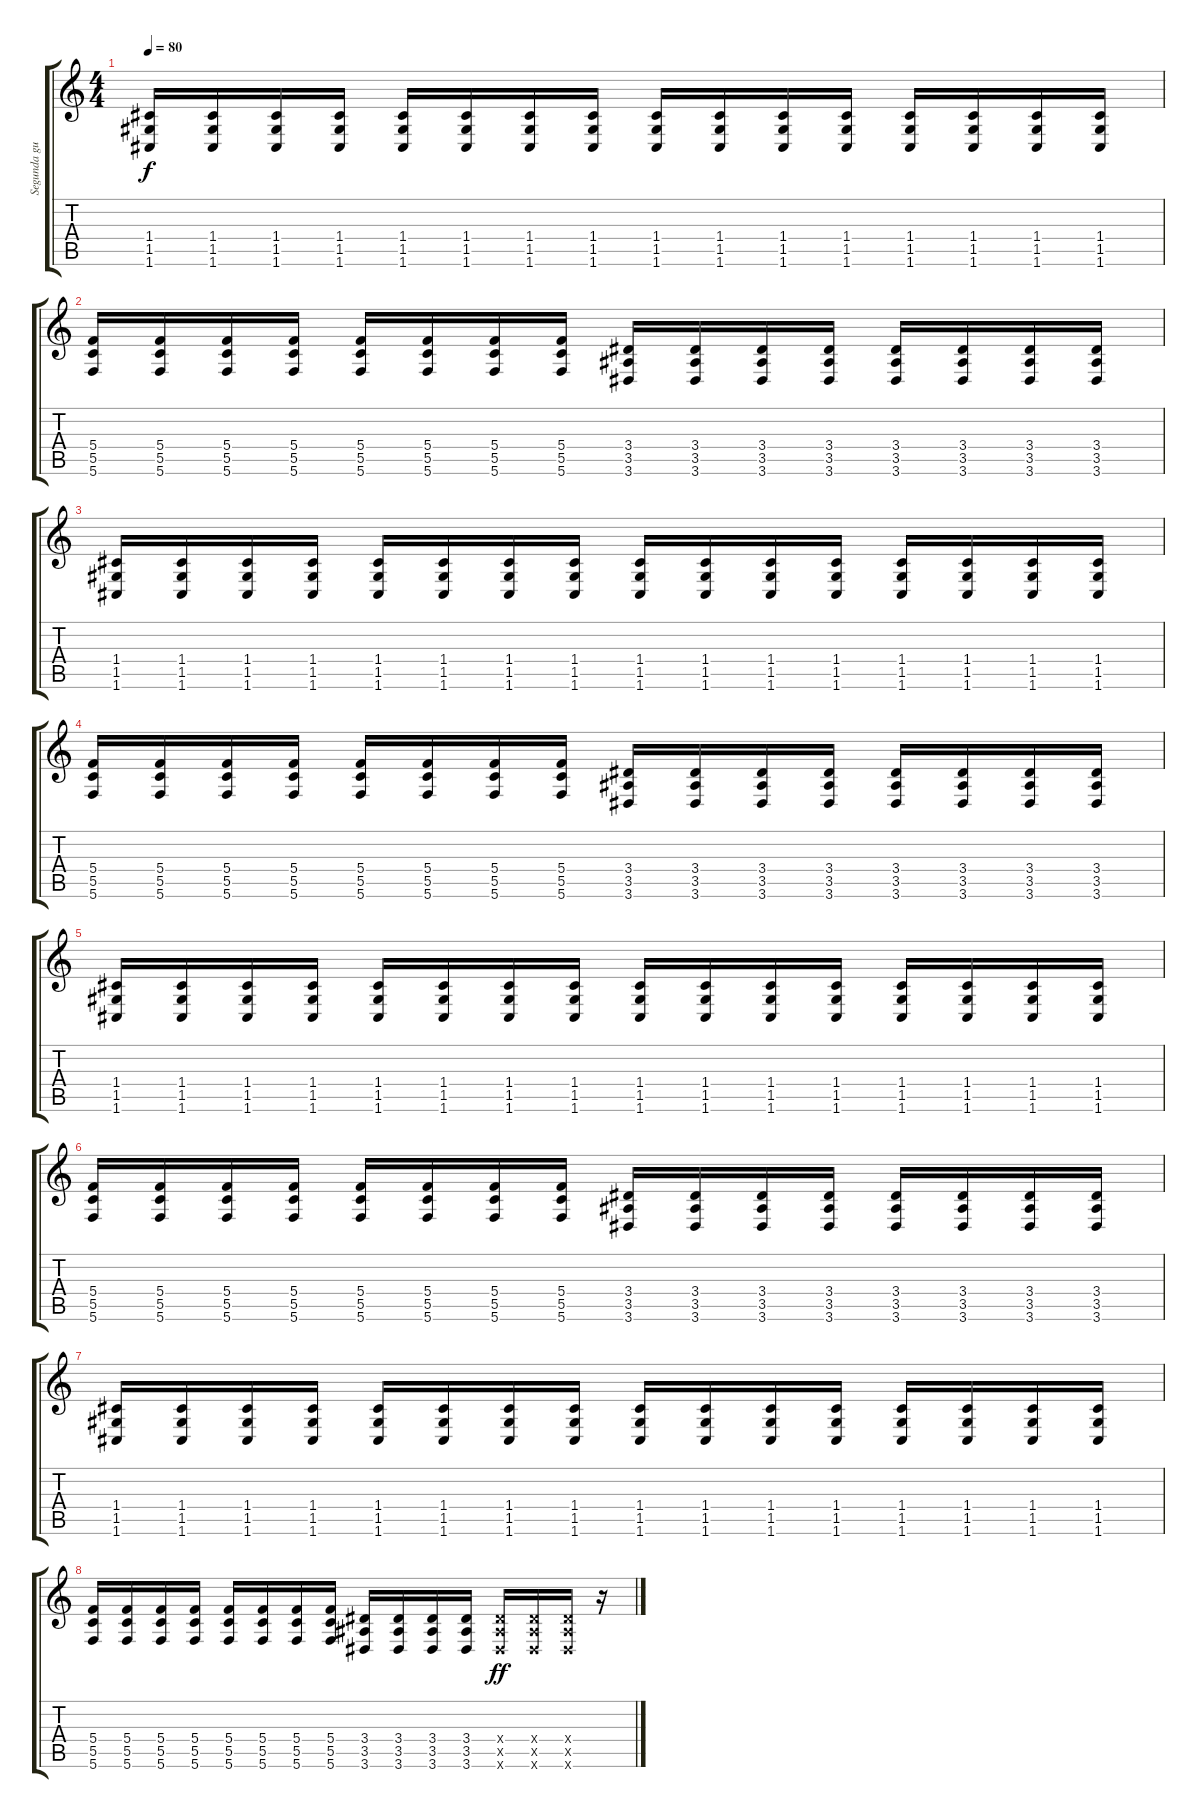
\track ("Segunda guitarra" "Segunda gu") {instrument distortionguitar}
\staff {score tabs}
\tuning (D4 A3 F3 C3 G2 C2) {hide}
\ts (4 4)
\tempo 80
\clef g2
\ks c
(1.4 1.5 1.6).16{dy f} (1.4 1.5 1.6).16 (1.4 1.5 1.6).16 (1.4 1.5 1.6).16 (1.4 1.5 1.6).16 (1.4 1.5 1.6).16 (1.4 1.5 1.6).16 (1.4 1.5 1.6).16 (1.4 1.5 1.6).16 (1.4 1.5 1.6).16 (1.4 1.5 1.6).16 (1.4 1.5 1.6).16 (1.4 1.5 1.6).16 (1.4 1.5 1.6).16 (1.4 1.5 1.6).16 (1.4 1.5 1.6).16 |
(5.4 5.5 5.6).16 (5.4 5.5 5.6).16 (5.4 5.5 5.6).16 (5.4 5.5 5.6).16 (5.4 5.5 5.6).16 (5.4 5.5 5.6).16 (5.4 5.5 5.6).16 (5.4 5.5 5.6).16 (3.4 3.5 3.6).16 (3.4 3.5 3.6).16 (3.4 3.5 3.6).16 (3.4 3.5 3.6).16 (3.4 3.5 3.6).16 (3.4 3.5 3.6).16 (3.4 3.5 3.6).16 (3.4 3.5 3.6).16 |
(1.4 1.5 1.6).16 (1.4 1.5 1.6).16 (1.4 1.5 1.6).16 (1.4 1.5 1.6).16 (1.4 1.5 1.6).16 (1.4 1.5 1.6).16 (1.4 1.5 1.6).16 (1.4 1.5 1.6).16 (1.4 1.5 1.6).16 (1.4 1.5 1.6).16 (1.4 1.5 1.6).16 (1.4 1.5 1.6).16 (1.4 1.5 1.6).16 (1.4 1.5 1.6).16 (1.4 1.5 1.6).16 (1.4 1.5 1.6).16 |
(5.4 5.5 5.6).16 (5.4 5.5 5.6).16 (5.4 5.5 5.6).16 (5.4 5.5 5.6).16 (5.4 5.5 5.6).16 (5.4 5.5 5.6).16 (5.4 5.5 5.6).16 (5.4 5.5 5.6).16 (3.4 3.5 3.6).16 (3.4 3.5 3.6).16 (3.4 3.5 3.6).16 (3.4 3.5 3.6).16 (3.4 3.5 3.6).16 (3.4 3.5 3.6).16 (3.4 3.5 3.6).16 (3.4 3.5 3.6).16 |
(1.4 1.5 1.6).16 (1.4 1.5 1.6).16 (1.4 1.5 1.6).16 (1.4 1.5 1.6).16 (1.4 1.5 1.6).16 (1.4 1.5 1.6).16 (1.4 1.5 1.6).16 (1.4 1.5 1.6).16 (1.4 1.5 1.6).16 (1.4 1.5 1.6).16 (1.4 1.5 1.6).16 (1.4 1.5 1.6).16 (1.4 1.5 1.6).16 (1.4 1.5 1.6).16 (1.4 1.5 1.6).16 (1.4 1.5 1.6).16 |
(5.4 5.5 5.6).16 (5.4 5.5 5.6).16 (5.4 5.5 5.6).16 (5.4 5.5 5.6).16 (5.4 5.5 5.6).16 (5.4 5.5 5.6).16 (5.4 5.5 5.6).16 (5.4 5.5 5.6).16 (3.4 3.5 3.6).16 (3.4 3.5 3.6).16 (3.4 3.5 3.6).16 (3.4 3.5 3.6).16 (3.4 3.5 3.6).16 (3.4 3.5 3.6).16 (3.4 3.5 3.6).16 (3.4 3.5 3.6).16 |
(1.4 1.5 1.6).16 (1.4 1.5 1.6).16 (1.4 1.5 1.6).16 (1.4 1.5 1.6).16 (1.4 1.5 1.6).16 (1.4 1.5 1.6).16 (1.4 1.5 1.6).16 (1.4 1.5 1.6).16 (1.4 1.5 1.6).16 (1.4 1.5 1.6).16 (1.4 1.5 1.6).16 (1.4 1.5 1.6).16 (1.4 1.5 1.6).16 (1.4 1.5 1.6).16 (1.4 1.5 1.6).16 (1.4 1.5 1.6).16 |
(5.4 5.5 5.6).16 (5.4 5.5 5.6).16 (5.4 5.5 5.6).16 (5.4 5.5 5.6).16 (5.4 5.5 5.6).16 (5.4 5.5 5.6).16 (5.4 5.5 5.6).16 (5.4 5.5 5.6).16 (3.4 3.5 3.6).16 (3.4 3.5 3.6).16 (3.4 3.5 3.6).16 (3.4 3.5 3.6).16 (3.4{x} 3.5{x} 3.6{x}).16{dy ff} (3.4{x} 3.5{x} 3.6{x}).16 (3.4{x} 3.5{x} 3.6{x}).16 r.16
